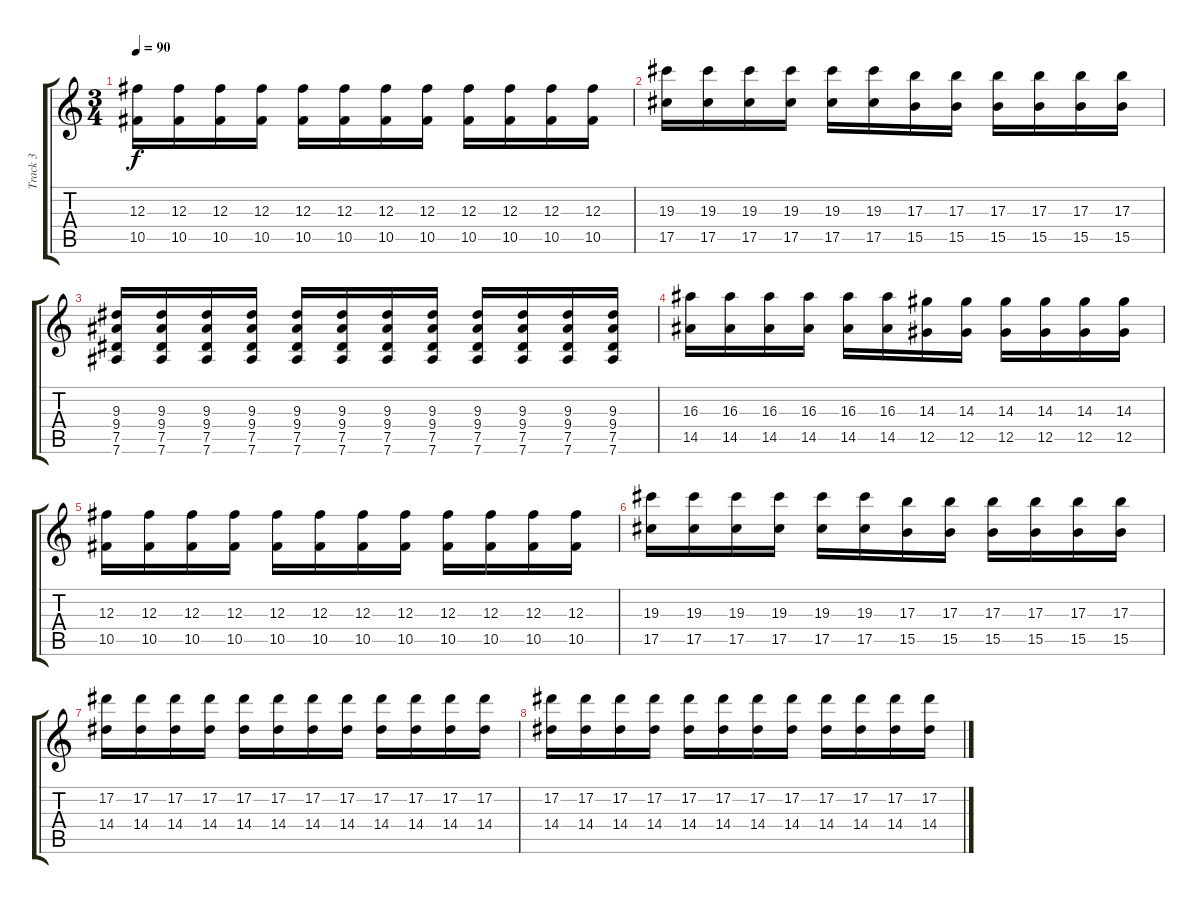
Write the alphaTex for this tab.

\track ("Track 3" "Track 3") {instrument distortionguitar}
\staff {score tabs}
\tuning (Eb4 Bb3 Gb3 Db3 Ab2 Eb2) {hide}
\ts (3 4)
\tempo 90
\clef g2
\ks c
(12.3 10.5).16{dy f} (12.3 10.5).16 (12.3 10.5).16 (12.3 10.5).16 (12.3 10.5).16 (12.3 10.5).16 (12.3 10.5).16 (12.3 10.5).16 (12.3 10.5).16 (12.3 10.5).16 (12.3 10.5).16 (12.3 10.5).16 |
(19.3 17.5).16 (19.3 17.5).16 (19.3 17.5).16 (19.3 17.5).16 (19.3 17.5).16 (19.3 17.5).16 (17.3 15.5).16 (17.3 15.5).16 (17.3 15.5).16 (17.3 15.5).16 (17.3 15.5).16 (17.3 15.5).16 |
(9.3 9.4 7.5 7.6).16 (9.3 9.4 7.5 7.6).16 (9.3 9.4 7.5 7.6).16 (9.3 9.4 7.5 7.6).16 (9.3 9.4 7.5 7.6).16 (9.3 9.4 7.5 7.6).16 (9.3 9.4 7.5 7.6).16 (9.3 9.4 7.5 7.6).16 (9.3 9.4 7.5 7.6).16 (9.3 9.4 7.5 7.6).16 (9.3 9.4 7.5 7.6).16 (9.3 9.4 7.5 7.6).16 |
(16.3 14.5).16 (16.3 14.5).16 (16.3 14.5).16 (16.3 14.5).16 (16.3 14.5).16 (16.3 14.5).16 (14.3 12.5).16 (14.3 12.5).16 (14.3 12.5).16 (14.3 12.5).16 (14.3 12.5).16 (14.3 12.5).16 |
(12.3 10.5).16 (12.3 10.5).16 (12.3 10.5).16 (12.3 10.5).16 (12.3 10.5).16 (12.3 10.5).16 (12.3 10.5).16 (12.3 10.5).16 (12.3 10.5).16 (12.3 10.5).16 (12.3 10.5).16 (12.3 10.5).16 |
(19.3 17.5).16 (19.3 17.5).16 (19.3 17.5).16 (19.3 17.5).16 (19.3 17.5).16 (19.3 17.5).16 (17.3 15.5).16 (17.3 15.5).16 (17.3 15.5).16 (17.3 15.5).16 (17.3 15.5).16 (17.3 15.5).16 |
(17.2 14.4).16 (17.2 14.4).16 (17.2 14.4).16 (17.2 14.4).16 (17.2 14.4).16 (17.2 14.4).16 (17.2 14.4).16 (17.2 14.4).16 (17.2 14.4).16 (17.2 14.4).16 (17.2 14.4).16 (17.2 14.4).16 |
(17.2 14.4).16 (17.2 14.4).16 (17.2 14.4).16 (17.2 14.4).16 (17.2 14.4).16 (17.2 14.4).16 (17.2 14.4).16 (17.2 14.4).16 (17.2 14.4).16 (17.2 14.4).16 (17.2 14.4).16 (17.2 14.4).16
